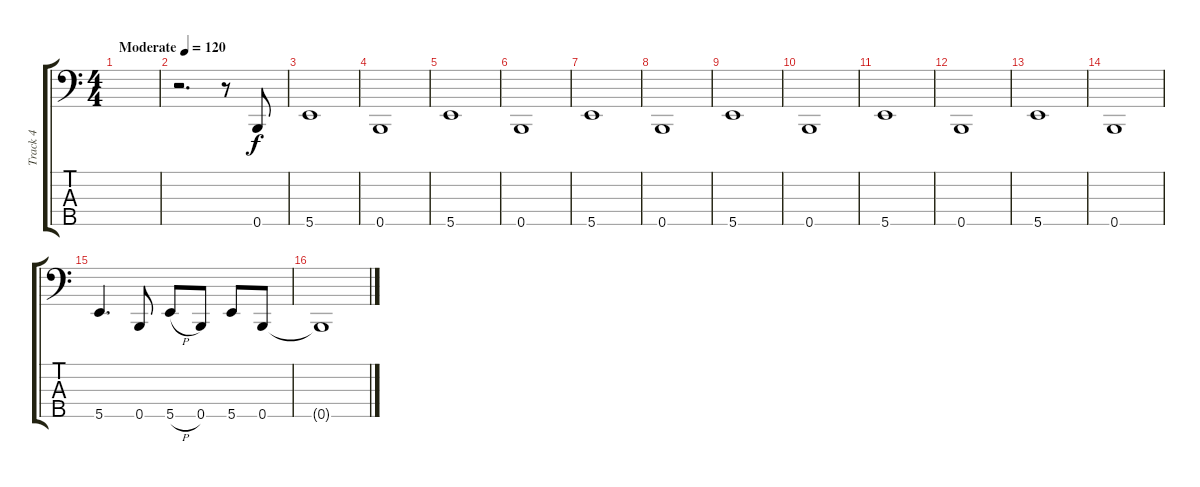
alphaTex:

\track ("Track 4" "Track 4") {instrument electricbassfinger}
\staff {score tabs}
\tuning (G2 D2 A1 E1 B0) {hide}
\ts (4 4)
\tempo (120 "Moderate")
\clef f4
\ks c
|
r.2{d} r.8 0.5.8 |
5.5.1 |
0.5.1 |
5.5.1 |
0.5.1 |
5.5.1 |
0.5.1 |
5.5.1 |
0.5.1 |
5.5.1 |
0.5.1 |
5.5.1 |
0.5.1 |
5.5.4{d} 0.5.8 5.5{h}.8 0.5.8 5.5.8 0.5.8 |
0.5{t}.1
